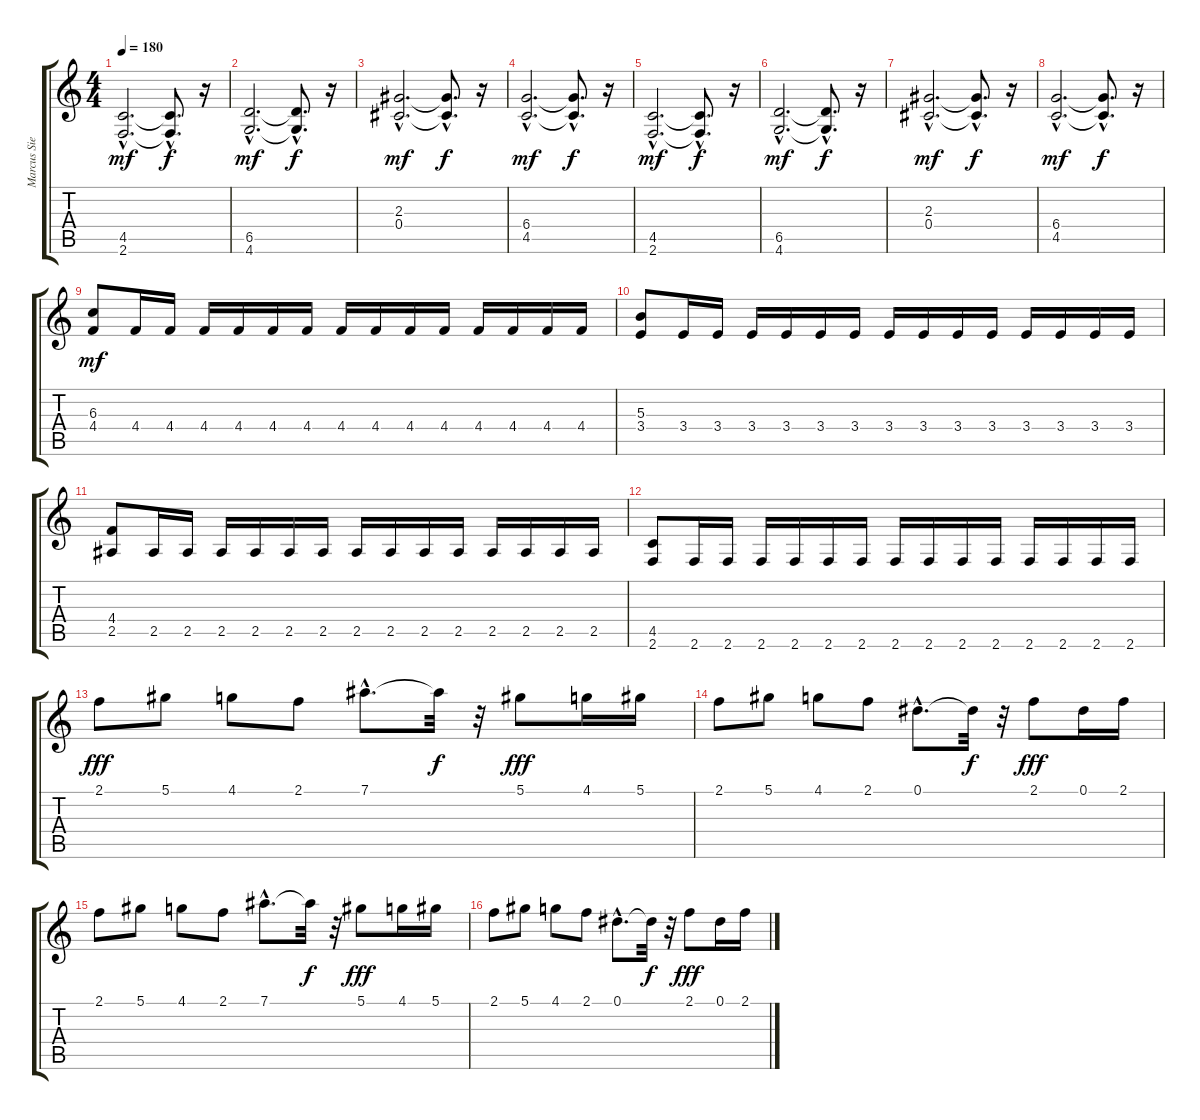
\track ("Marcus Siepen" "Marcus Sie") {instrument distortionguitar}
\staff {score tabs}
\tuning (Eb4 Bb3 Gb3 Db3 Ab2 Eb2) {hide}
\ts (4 4)
\tempo 180
\clef g2
\ks c
(4.5{hac} 2.6{hac}).2{d dy mf} (4.5{hac t} 2.6{hac t}).8{d dy f} r.16 |
(6.5{hac} 4.6{hac}).2{d dy mf} (6.5{hac t} 4.6{hac t}).8{d dy f} r.16 |
(2.3{hac} 0.4{hac}).2{d dy mf} (2.3{hac t} 0.4{hac t}).8{d dy f} r.16 |
(6.4{hac} 4.5{hac}).2{d dy mf} (6.4{hac t} 4.5{hac t}).8{d dy f} r.16 |
(4.5{hac} 2.6{hac}).2{d dy mf} (4.5{hac t} 2.6{hac t}).8{d dy f} r.16 |
(6.5{hac} 4.6{hac}).2{d dy mf} (6.5{hac t} 4.6{hac t}).8{d dy f} r.16 |
(2.3{hac} 0.4{hac}).2{d dy mf} (2.3{hac t} 0.4{hac t}).8{d dy f} r.16 |
(6.4{hac} 4.5{hac}).2{d dy mf} (6.4{hac t} 4.5{hac t}).8{d dy f} r.16 |
(6.3 4.4).8{dy mf} 4.4.16 4.4.16 4.4.16 4.4.16 4.4.16 4.4.16 4.4.16 4.4.16 4.4.16 4.4.16 4.4.16 4.4.16 4.4.16 4.4.16 |
(5.3 3.4).8 3.4.16 3.4.16 3.4.16 3.4.16 3.4.16 3.4.16 3.4.16 3.4.16 3.4.16 3.4.16 3.4.16 3.4.16 3.4.16 3.4.16 |
(4.4 2.5).8 2.5.16 2.5.16 2.5.16 2.5.16 2.5.16 2.5.16 2.5.16 2.5.16 2.5.16 2.5.16 2.5.16 2.5.16 2.5.16 2.5.16 |
(4.5 2.6).8 2.6.16 2.6.16 2.6.16 2.6.16 2.6.16 2.6.16 2.6.16 2.6.16 2.6.16 2.6.16 2.6.16 2.6.16 2.6.16 2.6.16 |
2.1.8{dy fff} 5.1.8 4.1.8 2.1.8 7.1{hac}.8{d} 7.1{t}.32{dy f} r.32 5.1.8{dy fff} 4.1.16 5.1.16 |
2.1.8 5.1.8 4.1.8 2.1.8 0.1{hac}.8{d} 0.1{t}.32{dy f} r.32 2.1.8{dy fff} 0.1.16 2.1.16 |
2.1.8 5.1.8 4.1.8 2.1.8 7.1{hac}.8{d} 7.1{t}.32{dy f} r.32 5.1.8{dy fff} 4.1.16 5.1.16 |
2.1.8 5.1.8 4.1.8 2.1.8 0.1{hac}.8{d} 0.1{t}.32{dy f} r.32 2.1.8{dy fff} 0.1.16 2.1.16
